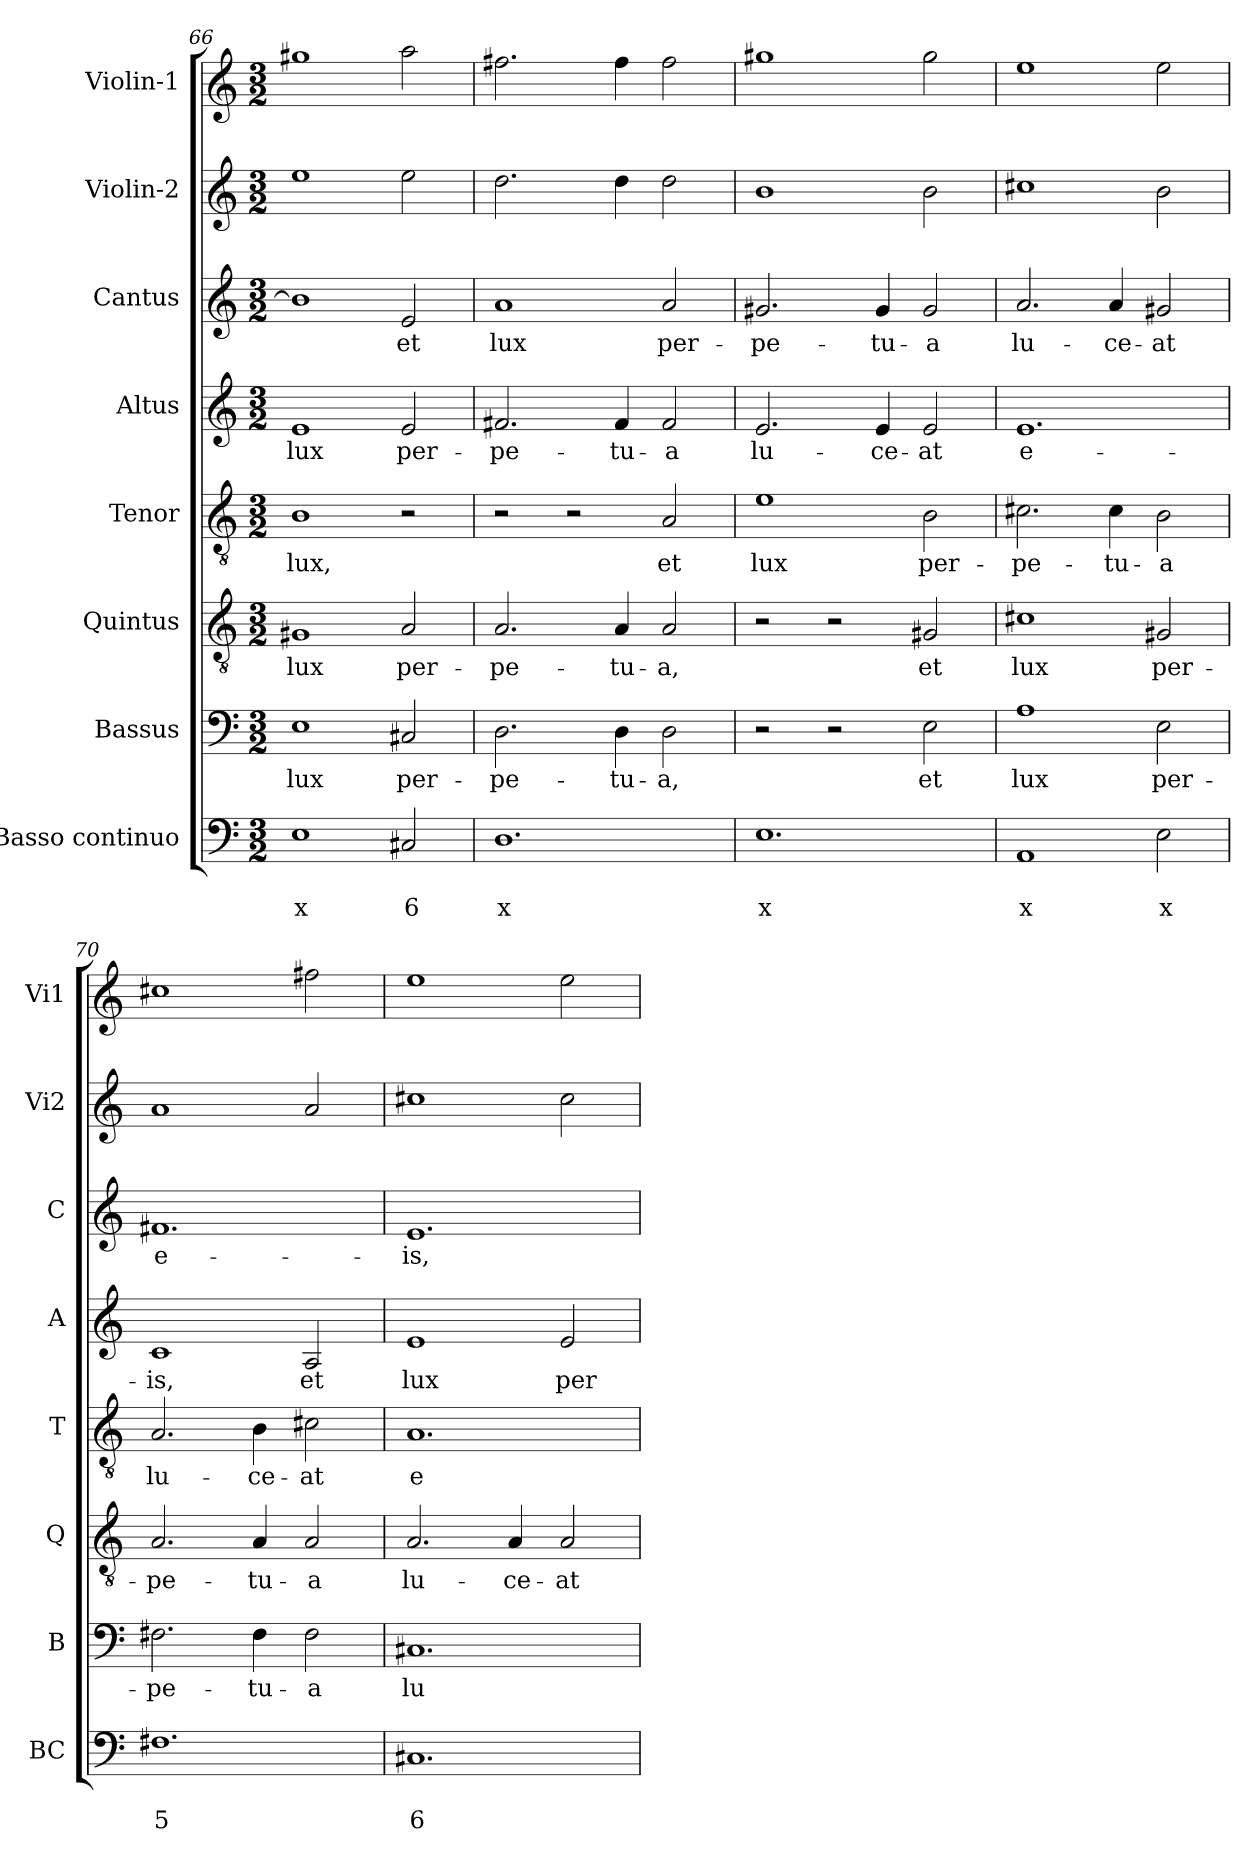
**kern	**text	**text	**kern	**text	**kern	**text	**kern	**text	**kern	**text	**kern	**text	**kern	**kern
*part8	*part8	*part8	*part7	*part7	*part6	*part6	*part5	*part5	*part4	*part4	*part3	*part3	*part2	*part1
*staff8	*staff8	*staff8	*staff7	*staff7	*staff6	*staff6	*staff5	*staff5	*staff4	*staff4	*staff3	*staff3	*staff2	*staff1
*I"Basso continuo	*	*	*I"Bassus	*	*I"Quintus	*	*I"Tenor	*	*I"Altus	*	*I"Cantus	*	*I"Violin-2	*I"Violin-1
*I'BC	*	*	*I'B	*	*I'Q	*	*I'T	*	*I'A	*	*I'C	*	*I'Vi2	*I'Vi1
*clefF4	*	*	*clefF4	*	*clefGv2	*	*clefGv2	*	*clefG2	*	*clefG2	*	*clefG2	*clefG2
*k[]	*	*	*k[]	*	*k[]	*	*k[]	*	*k[]	*	*k[]	*	*k[]	*k[]
*C:	*	*	*C:	*	*C:	*	*C:	*	*C:	*	*C:	*	*C:	*C:
*M3/2	*	*	*M3/2	*	*M3/2	*	*M3/2	*	*M3/2	*	*M3/2	*	*M3/2	*M3/2
=66	=66	=66	=66	=66	=66	=66	=66	=66	=66	=66	=66	=66	=66	=66
!	!	!LO:LY:b	!	!LO:LY:b	!	!LO:LY:b	!	!LO:LY:b	!	!LO:LY:b	!	!	!	!
1E	.	x	1E	lux	1G#X	lux	1B	lux,	1e	lux	1b]	.	1ee	1gg#X
!	!	!LO:LY:b	!	!LO:LY:b	!	!LO:LY:b	!	!	!	!LO:LY:b	!	!LO:LY:b	!	!
2C#X/	.	6	2C#X/	per-	2A/	per-	2r	.	2e/	per-	2e/	et	2ee\	2aa\
=67	=67	=67	=67	=67	=67	=67	=67	=67	=67	=67	=67	=67	=67	=67
!	!	!LO:LY:b	!	!LO:LY:b	!	!LO:LY:b	!	!	!	!LO:LY:b	!	!LO:LY:b	!	!
1.D	.	x	2.D\	-pe-	2.A/	-pe-	2r	.	2.f#X/	-pe-	1a	lux	2.dd\	2.ff#X\
.	.	.	.	.	.	.	2r	.	.	.	.	.	.	.
!	!	!	!	!LO:LY:b	!	!LO:LY:b	!	!	!	!LO:LY:b	!	!	!	!
.	.	.	4D\	-tu-	4A/	-tu-	.	.	4f#/	-tu-	.	.	4dd\	4ff#\
!	!	!	!	!LO:LY:b	!	!LO:LY:b	!	!LO:LY:b	!	!LO:LY:b	!	!LO:LY:b	!	!
.	.	.	2D\	-a,	2A/	-a,	2A/	et	2f#/	-a	2a/	per-	2dd\	2ff#\
=68	=68	=68	=68	=68	=68	=68	=68	=68	=68	=68	=68	=68	=68	=68
!	!	!LO:LY:b	!	!	!	!	!	!LO:LY:b	!	!LO:LY:b	!	!LO:LY:b	!	!
1.E	.	x	2r	.	2r	.	1e	lux	2.e/	lu-	2.g#X/	-pe-	1b	1gg#X
.	.	.	2r	.	2r	.	.	.	.	.	.	.	.	.
!	!	!	!	!	!	!	!	!	!	!LO:LY:b	!	!LO:LY:b	!	!
.	.	.	.	.	.	.	.	.	4e/	-ce-	4g#/	-tu-	.	.
!	!	!	!	!LO:LY:b	!	!LO:LY:b	!	!LO:LY:b	!	!LO:LY:b	!	!LO:LY:b	!	!
.	.	.	2E\	et	2G#X/	et	2B\	per-	2e/	-at	2g#/	-a	2b\	2gg#\
!!LO:LB:g=z
=69	=69	=69	=69	=69	=69	=69	=69	=69	=69	=69	=69	=69	=69	=69
!	!	!LO:LY:b	!	!LO:LY:b	!	!LO:LY:b	!	!LO:LY:b	!	!LO:LY:b	!	!LO:LY:b	!	!
1AA	.	x	1A	lux	1c#X	lux	2.c#X\	-pe-	1.e	e-	2.a/	lu-	1cc#X	1ee
!	!	!	!	!	!	!	!	!LO:LY:b	!	!	!	!LO:LY:b	!	!
.	.	.	.	.	.	.	4c#\	-tu-	.	.	4a/	-ce-	.	.
!	!	!LO:LY:b	!	!LO:LY:b	!	!LO:LY:b	!	!LO:LY:b	!	!	!	!LO:LY:b	!	!
2E\	.	x	2E\	per-	2G#X/	per-	2B\	-a	.	.	2g#X/	-at	2b\	2ee\
=70	=70	=70	=70	=70	=70	=70	=70	=70	=70	=70	=70	=70	=70	=70
!	!	!LO:LY:b	!	!LO:LY:b	!	!LO:LY:b	!	!LO:LY:b	!	!LO:LY:b	!	!LO:LY:b	!	!
1.F#X	.	5	2.F#X\	-pe-	2.A/	-pe-	2.A/	lu-	1c	-is,	1.f#X	e-	1a	1cc#X
!	!	!	!	!LO:LY:b	!	!LO:LY:b	!	!LO:LY:b	!	!	!	!	!	!
.	.	.	4F#\	-tu-	4A/	-tu-	4B\	-ce-	.	.	.	.	.	.
!	!	!	!	!LO:LY:b	!	!LO:LY:b	!	!LO:LY:b	!	!LO:LY:b	!	!	!	!
.	.	.	2F#\	-a	2A/	-a	2c#X\	-at	2A/	et	.	.	2a/	2ff#X\
=71	=71	=71	=71	=71	=71	=71	=71	=71	=71	=71	=71	=71	=71	=71
!	!	!LO:LY:b	!	!LO:LY:b	!	!LO:LY:b	!	!LO:LY:b	!	!LO:LY:b	!	!LO:LY:b	!	!
1.C#X	.	6	1.C#X	lu-	2.A/	lu-	1.A	e-	1e	lux	1.e	-is,	1cc#X	1ee
!	!	!	!	!	!	!LO:LY:b	!	!	!	!	!	!	!	!
.	.	.	.	.	4A/	-ce-	.	.	.	.	.	.	.	.
!	!	!	!	!	!	!LO:LY:b	!	!	!	!LO:LY:b	!	!	!	!
.	.	.	.	.	2A/	-at	.	.	2e/	per-	.	.	2cc#\	2ee\
=	=	=	=	=	=	=	=	=	=	=	=	=	=	=
*-	*-	*-	*-	*-	*-	*-	*-	*-	*-	*-	*-	*-	*-	*-
